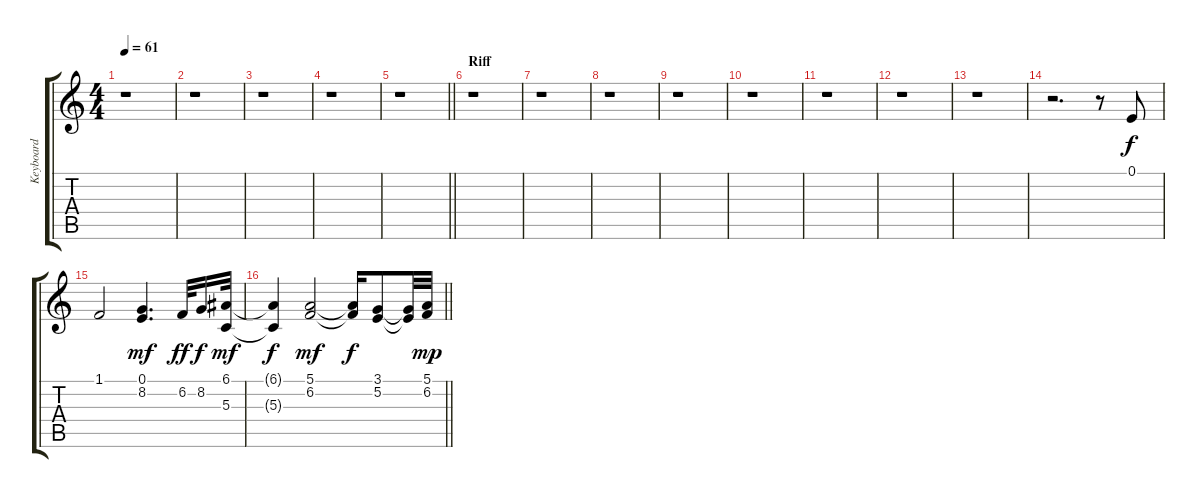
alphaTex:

\track ("Keyboard" "Keyboard") {instrument stringensemble1}
\staff {score tabs}
\tuning (E4 B3 G3 D3 A2 E2) {hide}
\ts (4 4)
\tempo 61
\clef g2
\ks c
r.1{dy f} |
r.1 |
r.1 |
r.1 |
\barLineRight lightlight
r.1 |
\section ("" "Riff")
r.1 |
r.1 |
r.1 |
r.1 |
r.1 |
r.1 |
r.1 |
r.1 |
r.2{d} r.8 0.1.8 |
1.1.2 (0.1 8.2).4{d dy mf} 6.2.32{dy ff} 8.2.16{dy f} (6.1 5.3).32{dy mf} |
\barLineRight lightlight
(6.1{t} 5.3{t}).4{dy f} (5.1 6.2).2{dy mf} (5.1{t} 6.2{t}).16{dy f} (3.1 5.2).8 (3.1{t} 5.2{t}).32 (5.1 6.2).32{dy mp}
